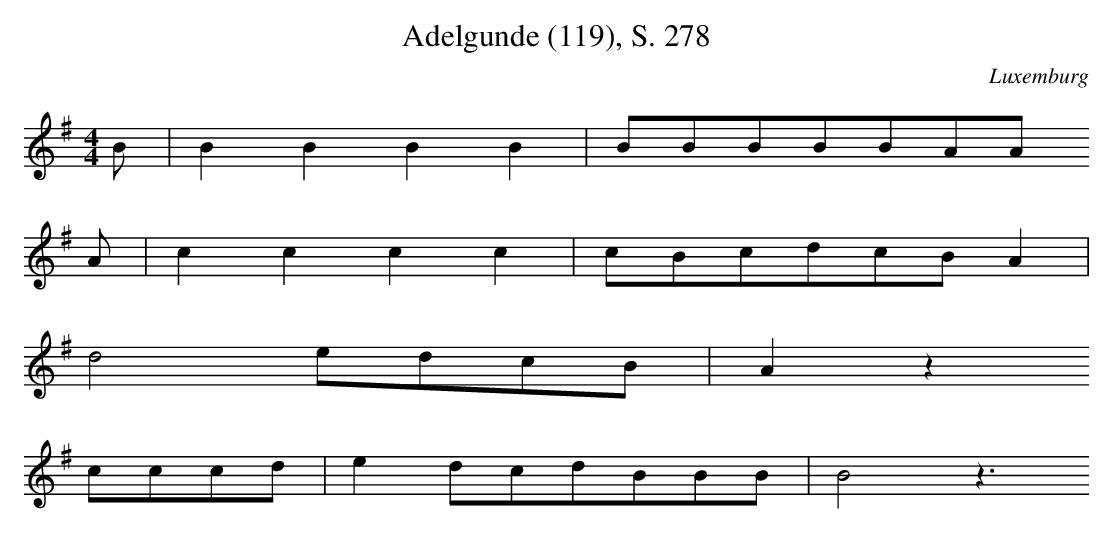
X:1
T: Adelgunde (119), S. 278
O: Luxemburg
M: 4/4
L: 1/8
K: G
B | B2B2B2B2 | BBBBBAA
A | c2c2c2c2 | cBcdcBA2 |
d4edcB | A2z2
cccd | e2dcdBBB | B4z3
